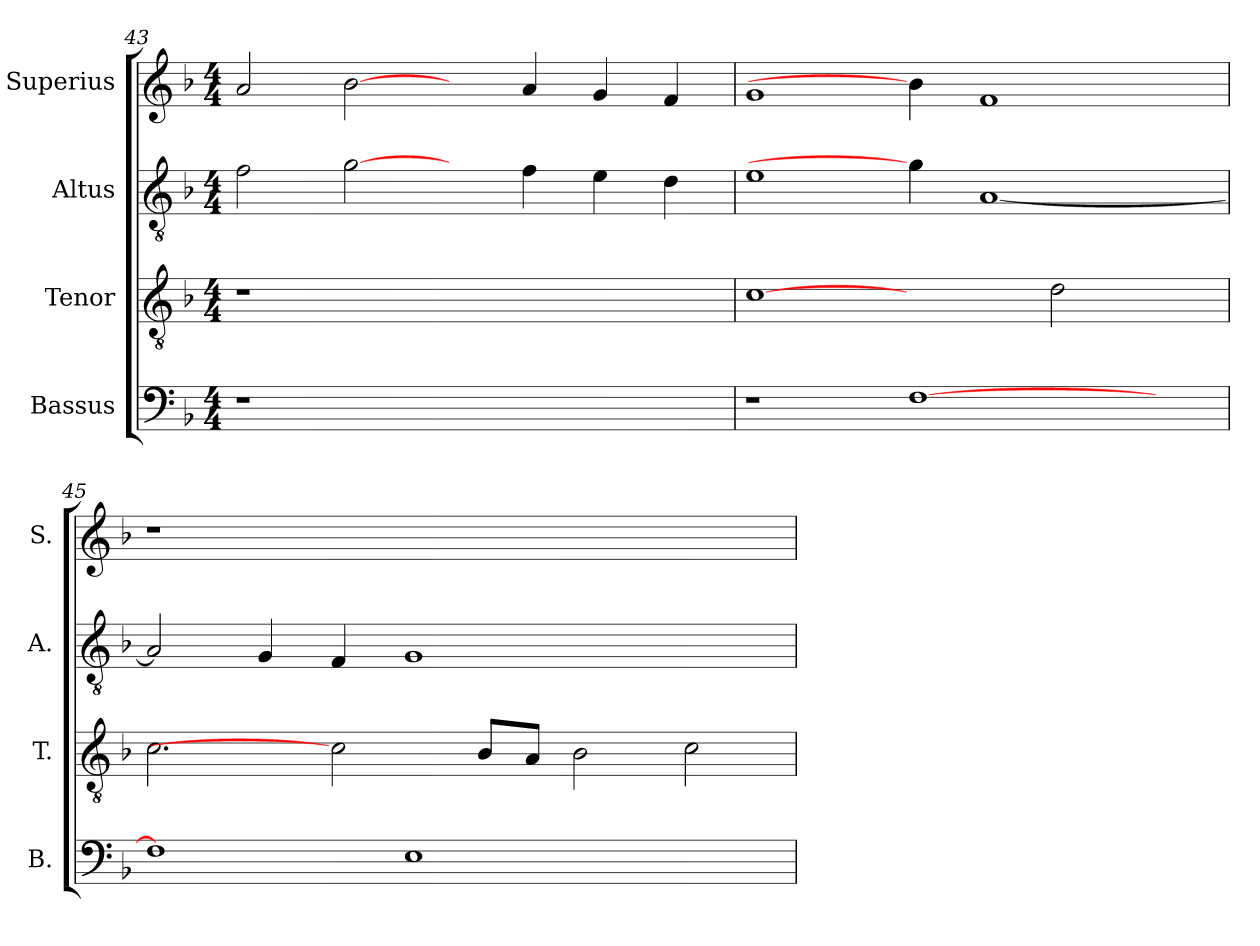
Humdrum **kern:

**kern	**kern	**kern	**kern
*part4	*part3	*part2	*part1
*staff4	*staff3	*staff2	*staff1
*I"Bassus	*I"Tenor	*I"Altus	*I"Superius
*I'B.	*I'T.	*I'A.	*I'S.
*clefF4	*clefGv2	*clefGv2	*clefG2
*	*ITrd7c12	*ITrd7c12	*
*k[b-]	*k[b-]	*k[b-]	*k[b-]
*F:	*F:	*F:	*F:
*M4/4	*M4/4	*M4/4	*M4/4
=43	=43	=43	=43
!LO:N:vis=1	!LO:N:vis=1	!	!
1r	1r	2Fi\	2ai/
.	.	[2Gi\	[2b-i\
1ryy	1ryy	4ryy	4ryy
.	.	4Fi\	4ai/
.	.	4Ei\	4gi/
.	.	4Di\	4fi/
=44	=44	=44	=44
1r	[1Ci	1Ei	1gi
[>1Fi	2ryy	4Gi\]	4b-i\]
.	.	[<1AAi	1fi
.	2Di\	.	.
4ryy	4ryy	.	.
=45	=45	=45	=45
!	!	!	!LO:N:vis=1
1Fi]	2.Ci\	2AAi/]	1r
.	.	4GGi/	.
.	2Ci]	4FFi/	.
1Ei	.	1GGi	1.ryy
.	8BB-i/L	.	.
.	8AAi/J	.	.
.	2BB-i\	.	.
2ryy	2Ci\	2ryy	.
=	=	=	=
*-	*-	*-	*-
